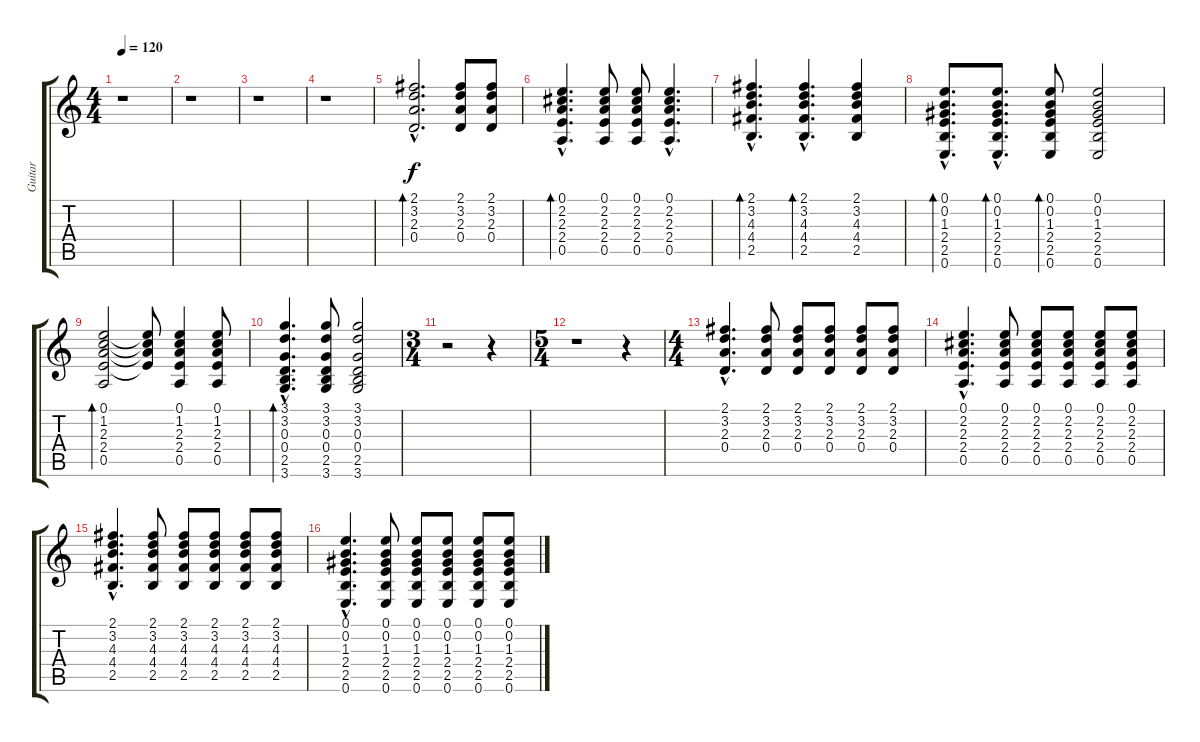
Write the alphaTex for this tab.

\track ("Guitar" "Guitar") {instrument acousticguitarsteel}
\staff {score tabs}
\tuning (E4 B3 G3 D3 A2 E2) {hide}
\ts (4 4)
\tempo 120
\clef g2
\ks c
r.1{dy f} |
r.1 |
r.1 |
r.1 |
(2.1{hac} 3.2{hac} 2.3{hac} 0.4{hac}).2{d bd 60} (2.1 3.2 2.3 0.4).8 (2.1 3.2 2.3 0.4).8 |
(0.1{hac} 2.2{hac} 2.3{hac} 2.4{hac} 0.5{hac}).4{d bd 60} (0.1 2.2 2.3 2.4 0.5).8 (0.1 2.2 2.3 2.4 0.5).8 (0.1{hac} 2.2{hac} 2.3{hac} 2.4{hac} 0.5{hac}).4{d} |
(2.1{hac} 3.2{hac} 4.3{hac} 4.4{hac} 2.5{hac}).4{d bd 60} (2.1{hac} 3.2{hac} 4.3{hac} 4.4{hac} 2.5{hac}).4{d bd 60} (2.1 3.2 4.3 4.4 2.5).4 |
(0.1{hac} 0.2{hac} 1.3{hac} 2.4{hac} 2.5{hac} 0.6{hac}).8{d bd 60} (0.1{hac} 0.2{hac} 1.3{hac} 2.4{hac} 2.5{hac} 0.6{hac}).8{d bd 60} (0.1 0.2 1.3 2.4 2.5 0.6).8{bd 60} (0.1 0.2 1.3 2.4 2.5 0.6).2 |
(0.1 1.2 2.3 2.4 0.5).2{bd 60} (0.1{t} 1.2{t} 2.3{t} 2.4{t}).8 (0.1 1.2 2.3 2.4 0.5).4 (0.1 1.2 2.3 2.4 0.5).8 |
(3.1{hac} 3.2{hac} 0.3{hac} 0.4{hac} 2.5{hac} 3.6{hac}).4{d bd 60} (3.1 3.2 0.3 0.4 2.5 3.6).8 (3.1 3.2 0.3 0.4 2.5 3.6).2 |
\ts (3 4)
r.2 r.4 |
\ts (5 4)
r.1 r.4 |
\ts (4 4)
(2.1{hac} 3.2{hac} 2.3{hac} 0.4{hac}).4{d} (2.1 3.2 2.3 0.4).8 (2.1 3.2 2.3 0.4).8 (2.1 3.2 2.3 0.4).8 (2.1 3.2 2.3 0.4).8 (2.1 3.2 2.3 0.4).8 |
(0.1{hac} 2.2{hac} 2.3{hac} 2.4{hac} 0.5{hac}).4{d} (0.1 2.2 2.3 2.4 0.5).8 (0.1 2.2 2.3 2.4 0.5).8 (0.1 2.2 2.3 2.4 0.5).8 (0.1 2.2 2.3 2.4 0.5).8 (0.1 2.2 2.3 2.4 0.5).8 |
(2.1{hac} 3.2{hac} 4.3{hac} 4.4{hac} 2.5{hac}).4{d} (2.1 3.2 4.3 4.4 2.5).8 (2.1 3.2 4.3 4.4 2.5).8 (2.1 3.2 4.3 4.4 2.5).8 (2.1 3.2 4.3 4.4 2.5).8 (2.1 3.2 4.3 4.4 2.5).8 |
(0.1{hac} 0.2{hac} 1.3{hac} 2.4{hac} 2.5{hac} 0.6{hac}).4{d} (0.1 0.2 1.3 2.4 2.5 0.6).8 (0.1 0.2 1.3 2.4 2.5 0.6).8 (0.1 0.2 1.3 2.4 2.5 0.6).8 (0.1 0.2 1.3 2.4 2.5 0.6).8 (0.1 0.2 1.3 2.4 2.5 0.6).8
